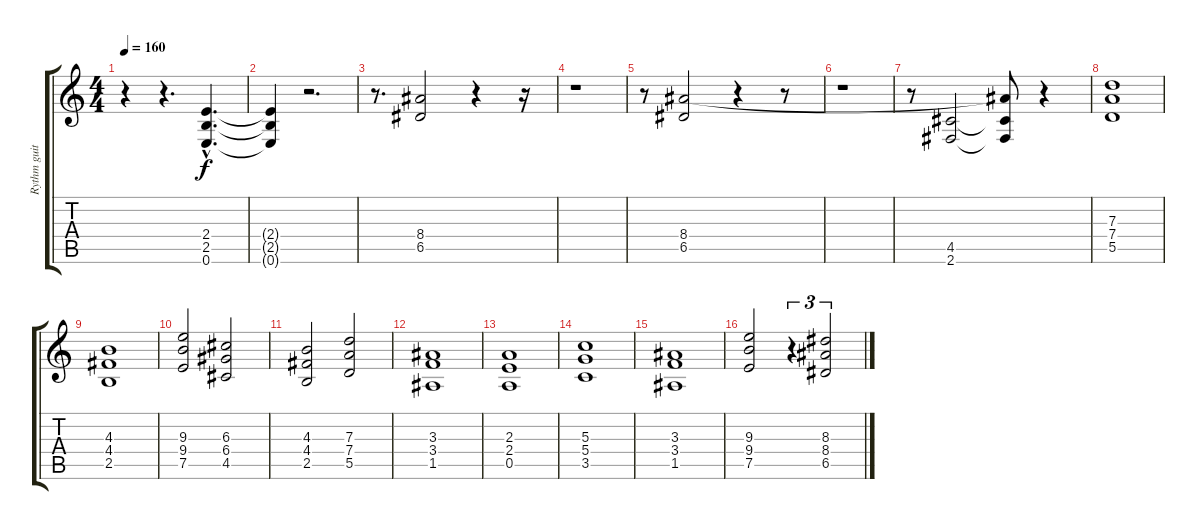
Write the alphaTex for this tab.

\track ("Rythm guitar" "Rythm guit") {instrument distortionguitar}
\staff {score tabs}
\tuning (E4 B3 G3 D3 A2 E2) {hide}
\ts (4 4)
\tempo 160
\clef g2
\ks c
r.4{dy f} r.4{d} (2.4{hac} 2.5{hac} 0.6{hac}).4{d} |
(2.4{t} 2.5{t} 0.6{t}).4 r.2{d} |
r.8{d} (8.4 6.5).2 r.4 r.16 |
r.1 |
r.8 (8.4 6.5).2 r.4 r.8 |
r.1 |
r.8 (4.5 2.6).2 (8.4{t} 4.5{t} 2.6{t}).8 r.4 |
(7.3 7.4 5.5).1 |
(4.3 4.4 2.5).1 |
(9.3 9.4 7.5).2 (6.3 6.4 4.5).2 |
(4.3 4.4 2.5).2 (7.3 7.4 5.5).2 |
(3.3 3.4 1.5).1 |
(2.3 2.4 0.5).1 |
(5.3 5.4 3.5).1 |
(3.3 3.4 1.5).1 |
(9.3 9.4 7.5).2 r.4{tu (3 2)} (8.3 8.4 6.5).2{tu (3 2)}
